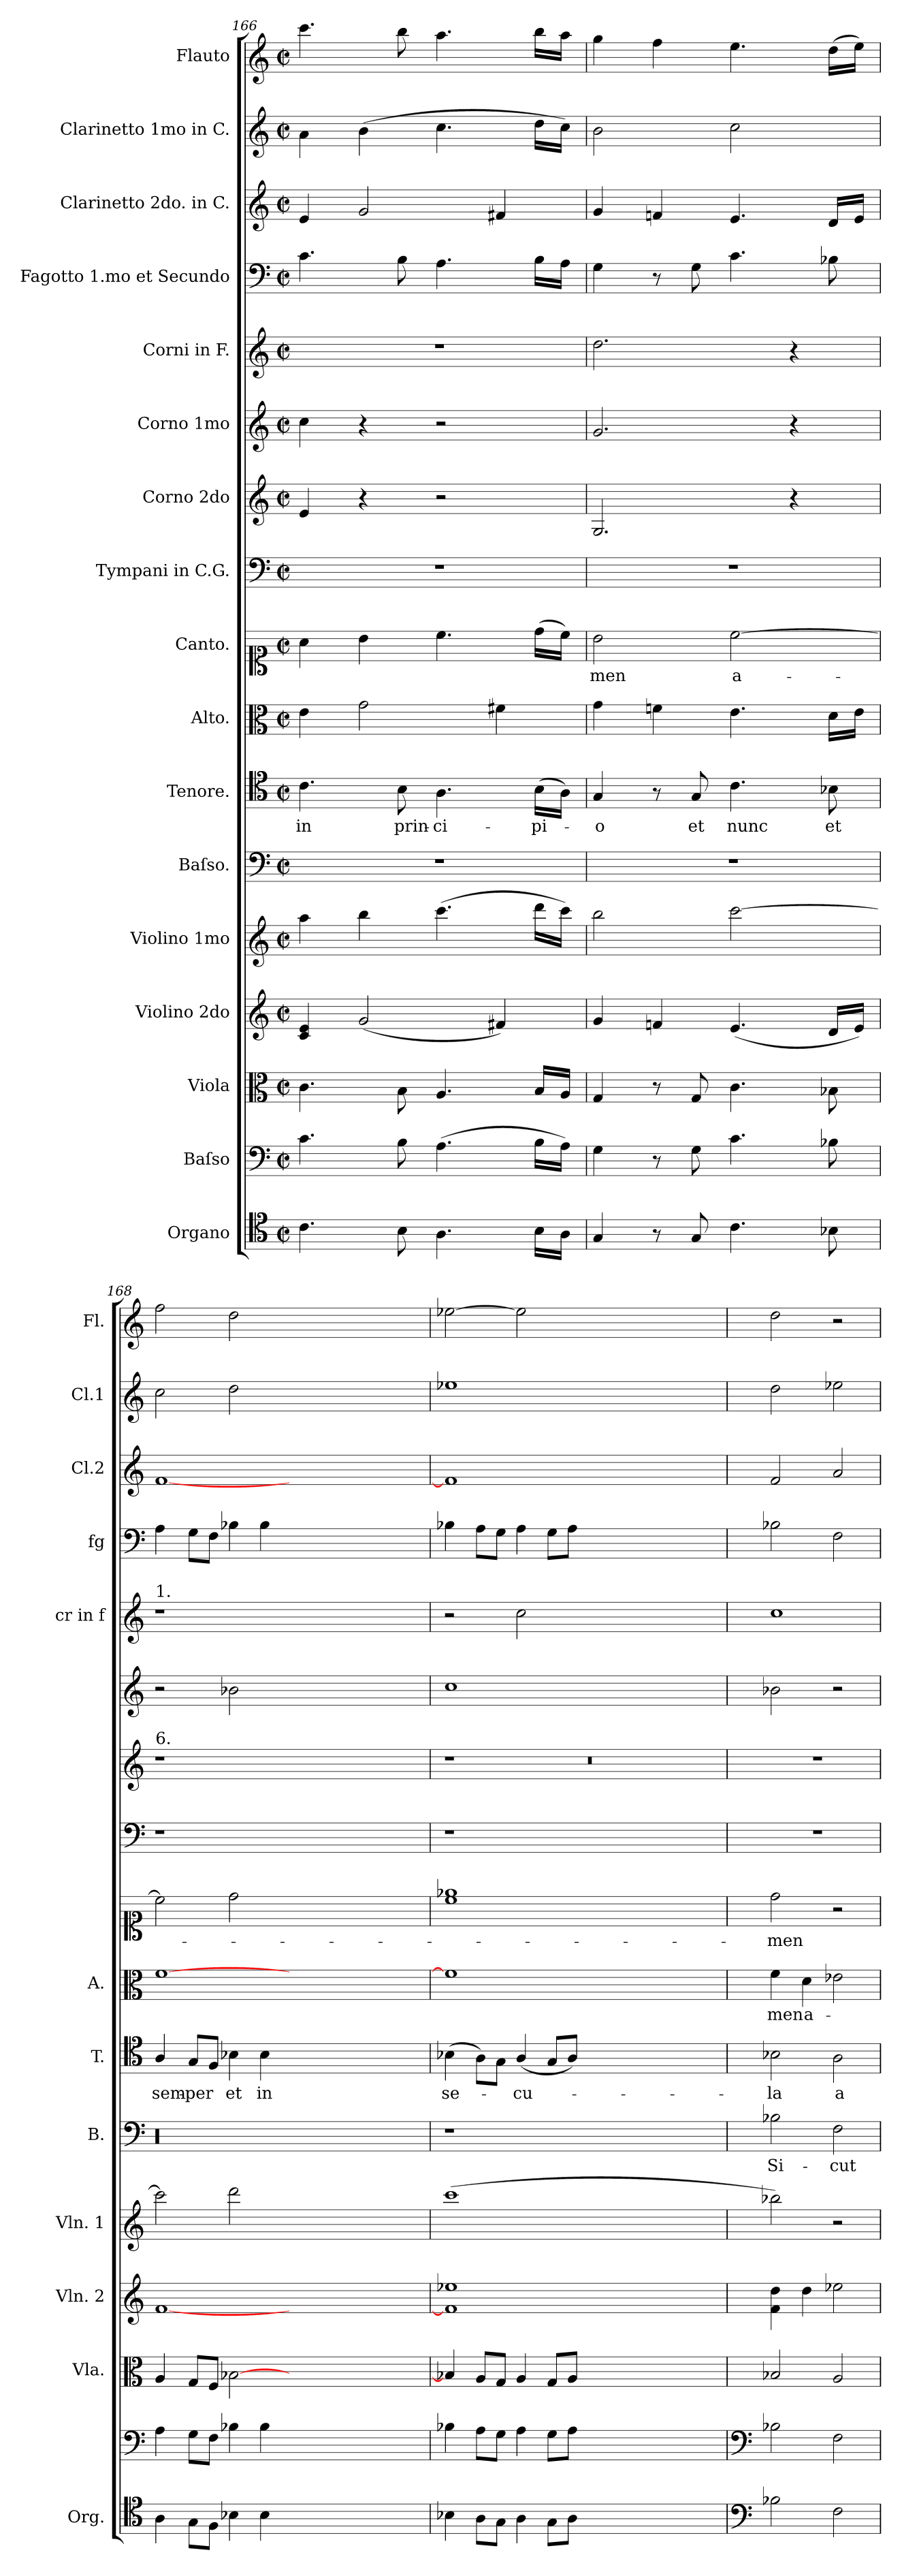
**kern	**kern	**kern	**kern	**kern	**kern	**text	**kern	**text	**kern	**text	**kern	**text	**kern	**kern	**kern	**kern	**kern	**kern	**kern	**kern
*part17	*part16	*part15	*part14	*part13	*part12	*part12	*part11	*part11	*part10	*part10	*part9	*part9	*part8	*part7	*part6	*part5	*part4	*part3	*part2	*part1
*staff17	*staff16	*staff15	*staff14	*staff13	*staff12	*staff12	*staff11	*staff11	*staff10	*staff10	*staff9	*staff9	*staff8	*staff7	*staff6	*staff5	*staff4	*staff3	*staff2	*staff1
*I"Organo	*I"Baſso	*I"Viola	*I"Violino 2do	*I"Violino 1mo	*I"Baſso.	*	*I"Tenore.	*	*I"Alto.	*	*I"Canto.	*	*I"Tympani in C.G.	*I"Corno 2do	*I"Corno 1mo	*I"Corni in F.	*I"Fagotto 1.mo et Secundo	*I"Clarinetto 2do. in C.	*I"Clarinetto 1mo in C.	*I"Flauto
*I'Org.	*	*I'Vla.	*I'Vln. 2	*I'Vln. 1	*I'B.	*	*I'T.	*	*I'A.	*	*	*	*	*	*	*I'cr in f	*I'fg	*I'Cl.2	*I'Cl.1	*I'Fl.
*clefC4	*clefF4	*clefC3	*clefG2	*clefG2	*clefF4	*	*clefC4	*	*clefC3	*	*clefC1	*	*clefF4	*clefG2	*clefG2	*clefG2	*clefF4	*clefG2	*clefG2	*clefG2
*	*	*	*	*	*	*	*	*	*	*	*	*	*	*	*	*ITrd4c7	*	*	*	*
*k[]	*k[]	*k[]	*k[]	*k[]	*k[]	*	*k[]	*	*k[]	*	*k[]	*	*k[]	*k[]	*k[]	*k[b-]	*k[]	*k[]	*k[]	*k[]
*M2/2	*M2/2	*M2/2	*M2/2	*M2/2	*M2/2	*	*M2/2	*	*M2/2	*	*M2/2	*	*M2/2	*M2/2	*M2/2	*M2/2	*M2/2	*M2/2	*M2/2	*M2/2
*met(c|)	*met(c|)	*met(c|)	*met(c|)	*met(c|)	*met(c|)	*	*met(c|)	*	*met(c|)	*	*met(c|)	*	*met(c|)	*met(c|)	*met(c|)	*met(c|)	*met(c|)	*met(c|)	*met(c|)	*met(c|)
=166	=166	=166	=166	=166	=166	=166	=166	=166	=166	=166	=166	=166	=166	=166	=166	=166	=166	=166	=166	=166
4.c\	4.c\	4.c\	4c/ 4e/	4aa\	1r	.	4.c\	in	4e\	.	4a\	.	1r	4e/	4cc\	1r	4.c\	4e/	4a\	4.ccc\
.	.	.	(2g/	4bb\	.	.	.	.	2g\	.	4b\	.	.	4r	4r	.	.	2g/	(4b\	.
8B\	8B\	8B\	.	.	.	.	8B\	prin-	.	.	.	.	.	.	.	.	8B\	.	.	8bb\
4.A\	(4.A\	4.A/	.	(4.ccc\	.	.	4.A\	-ci-	.	.	4.cc\	.	.	2r	2r	.	4.A\	.	4.cc\	4.aa\
.	.	.	4f#X/)	.	.	.	.	.	4f#X\	.	.	.	.	.	.	.	.	4f#X/	.	.
16B\LL	16B\LL	16B/LL	.	16ddd\LL	.	.	(16B\LL	-pi-	.	.	(16dd\LL	.	.	.	.	.	16B\LL	.	16dd\LL	16bb\LL
16A\JJ	16A\JJ)	16A/JJ	.	16ccc\JJ)	.	.	16A\JJ)	.	.	.	16cc\JJ)	.	.	.	.	.	16A\JJ	.	16cc\JJ)	16aa\JJ
=167	=167	=167	=167	=167	=167	=167	=167	=167	=167	=167	=167	=167	=167	=167	=167	=167	=167	=167	=167	=167
4G/	4G\	4G/	4g/	2bb\	1r	.	4G/	-o	4g\	.	2b\	-men	1r	2.G/	2.g/	2.g\	4G\	4g/	2b\	4gg\
8r	8r	8r	4fn/	.	.	.	8r	.	4fn\	.	.	.	.	.	.	.	8r	4fn/	.	4ff\
8G/	8G\	8G/	.	.	.	.	8G/	et	.	.	.	.	.	.	.	.	8G\	.	.	.
4.c\	4.c\	4.c\	(4.e/	[2ccc\	.	.	4.c\	nunc	4.e\	.	[2cc\	a-	.	.	.	.	4.c\	4.e/	2cc\	4.ee\
.	.	.	.	.	.	.	.	.	.	.	.	.	.	4r	4r	4r	.	.	.	.
8B-X\	8B-X\	8B-X\	16d/LL	.	.	.	8B-X\	et	16d\LL	.	.	.	.	.	.	.	8B-X\	16d/LL	.	(16dd\LL
.	.	.	16e/JJ)	.	.	.	.	.	16e\JJ	.	.	.	.	.	.	.	.	16e/JJ	.	16ee\JJ)
=168	=168	=168	=168	=168	=168	=168	=168	=168	=168	=168	=168	=168	=168	=168	=168	=168	=168	=168	=168	=168
!	!	!	!	!	!	!	!	!	!	!	!	!	!	!	!	!LO:TX:a:t=1.	!	!	!	!
!	!	!	!	!	!	!	!	!	!	!	!	!	!	!LO:TX:a:t=6.	!	!	!	!	!	!
4A\	4A\	4A/	[1f/	2ccc\]	00r	.	4A/	sem-	[1f\	.	2cc\]	.	1r	1r	2r	1r	4A\	[1f/	2cc\	2ff\
8G\L	8G\L	8G/L	.	.	.	.	8G/L	-per	.	.	.	.	.	.	.	.	8G\L	.	.	.
8F\J	8F\J	8F/J	.	.	.	.	8F/J	.	.	.	.	.	.	.	.	.	8F\J	.	.	.
4B-X\	4B-X\	[2B-X\	.	2ddd\	.	.	4B-X\	et	.	.	2dd\	.	.	.	2b-X\	.	4B-X\	.	2dd\	2dd\
4B-\	4B-\	.	.	.	.	.	4B-\	in	.	.	.	.	.	.	.	.	4B-\	.	.	.
0.ryy	0.ryy	0.ryy	0.ryy	0.ryy	.	.	0.ryy	.	0.ryy	.	0.ryy	.	0.ryy	0.ryy	0.ryy	0.ryy	0.ryy	0.ryy	0.ryy	0.ryy
=169	=169	=169	=169	=169	=169	=169	=169	=169	=169	=169	=169	=169	=169	=169	=169	=169	=169	=169	=169	=169
4B-X\	4B-X\	4B-X/]	1f]/ 1ee-X/	(1ccc\	1r	.	(4B-X\	se-	1f\]	.	1cc\ 1ee-X\	.	1r	1r	1cc\	2r	4B-X\	1f/]	1ee-X\	[2ee-X\
8A\L	8A\L	8A/L	.	.	.	.	8A\L)	.	.	.	.	.	.	.	.	.	8A\L	.	.	.
8G\J	8G\J	8G/J	.	.	.	.	8G\J	.	.	.	.	.	.	.	.	.	8G\J	.	.	.
4A\	4A\	4A/	.	.	.	.	(4A/	-cu-	.	.	.	.	.	.	.	2f\	4A\	.	.	2ee-\]
8G\L	8G\L	8G/L	.	.	.	.	8G/L	.	.	.	.	.	.	.	.	.	8G\L	.	.	.
8A\J	8A\J	8A/J	.	.	.	.	8A/J)	.	.	.	.	.	.	.	.	.	8A\J	.	.	.
0.ryy	0.ryy	0.ryy	0.ryy	0.ryy	0.ryy	.	0.ryy	.	0.ryy	.	0.ryy	.	0.ryy	0.r	0.ryy	0.ryy	0.ryy	0.ryy	0.ryy	0.ryy
=170	=170	=170	=170	=170	=170	=170	=170	=170	=170	=170	=170	=170	=170	=170	=170	=170	=170	=170	=170	=170
*clefF4	*clefF4	*	*	*	*	*	*	*	*	*	*	*	*	*	*	*	*	*	*	*
2B-X\	2B-X\	2B-X/	4f\ 4dd\	2bb-X\)	2B-X\	Si-	2B-X\	-la	4f\	-men	2dd\	-men	1r	1r	2b-X\	1f/	2B-X\	2f/	2dd\	2dd\
.	.	.	4dd\	.	.	.	.	.	4d\	a-	.	.	.	.	.	.	.	.	.	.
2F\	2F\	2A/	2ee-X\	2r	2F\	-cut	2A\	a-	2e-X\	.	2r	.	.	.	2r	.	2F\	2a/	2ee-X\	2r
=	=	=	=	=	=	=	=	=	=	=	=	=	=	=	=	=	=	=	=	=
*-	*-	*-	*-	*-	*-	*-	*-	*-	*-	*-	*-	*-	*-	*-	*-	*-	*-	*-	*-	*-
